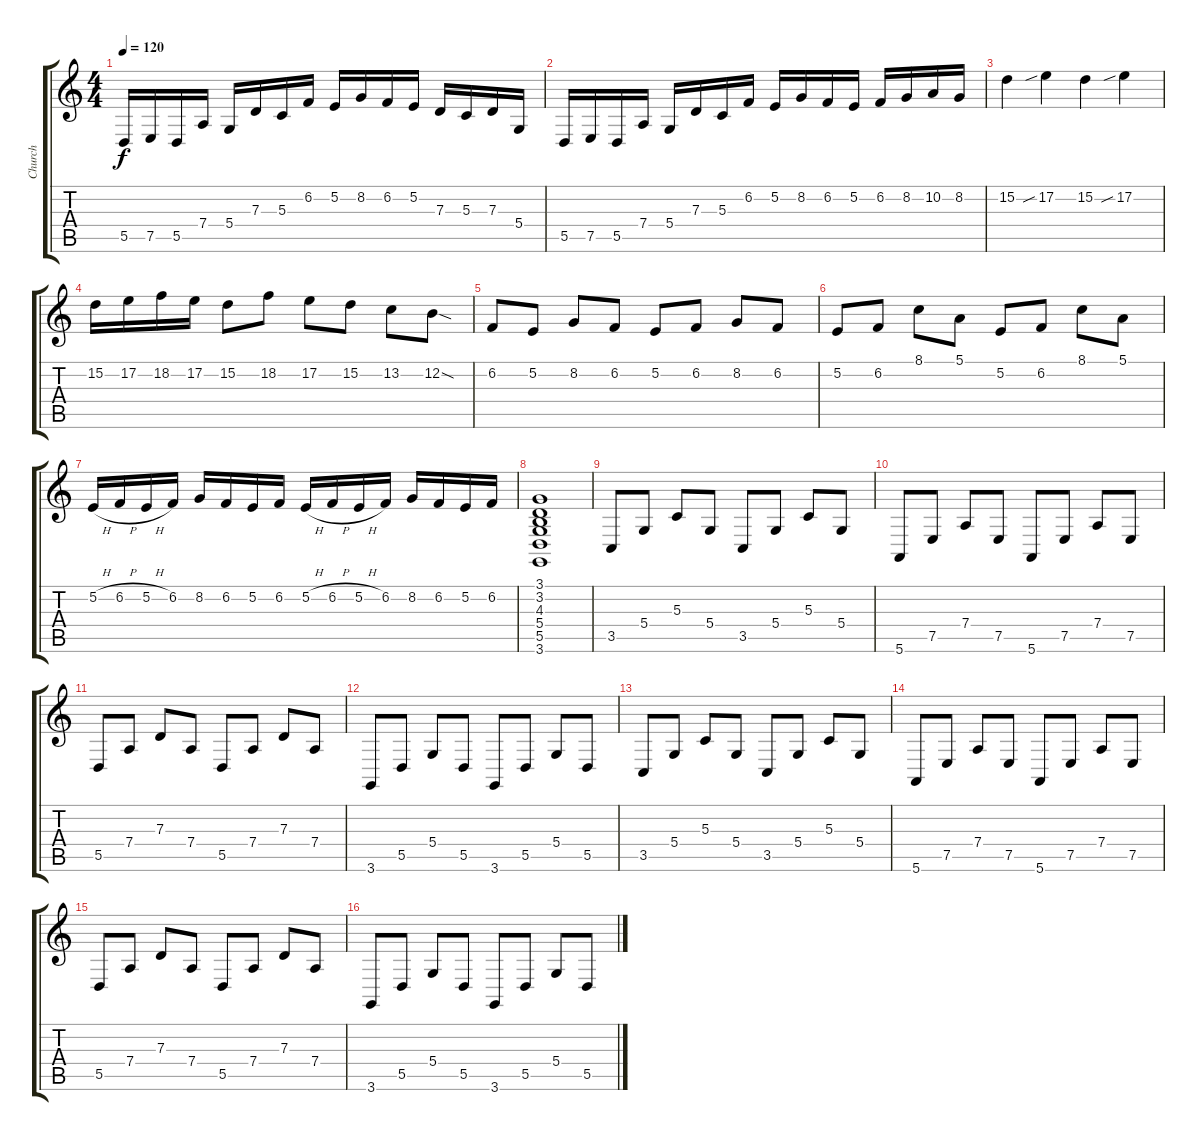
\track ("Church" "Church") {instrument churchorgan}
\staff {score tabs}
\tuning (E4 B3 G3 D3 A2 E2) {hide}
\ts (4 4)
\tempo 120
\clef g2
\ks c
5.5.16{dy f} 7.5.16 5.5.16 7.4.16 5.4.16 7.3.16 5.3.16 6.2.16 5.2.16 8.2.16 6.2.16 5.2.16 7.3.16 5.3.16 7.3.16 5.4.16 |
5.5.16 7.5.16 5.5.16 7.4.16 5.4.16 7.3.16 5.3.16 6.2.16 5.2.16 8.2.16 6.2.16 5.2.16 6.2.16 8.2.16 10.2.16 8.2.16 |
15.2.4 17.2{sib}.4 15.2.4 17.2{sib}.4 |
15.2.16 17.2.16 18.2.16 17.2.16 15.2.8 18.2.8 17.2.8 15.2.8 13.2.8 12.2{sod}.8 |
6.2.8 5.2.8 8.2.8 6.2.8 5.2.8 6.2.8 8.2.8 6.2.8 |
5.2.8 6.2.8 8.1.8 5.1.8 5.2.8 6.2.8 8.1.8 5.1.8 |
5.2{h}.16 6.2{h}.16 5.2{h}.16 6.2.16 8.2.16 6.2.16 5.2.16 6.2.16 5.2{h}.16 6.2{h}.16 5.2{h}.16 6.2.16 8.2.16 6.2.16 5.2.16 6.2.16 |
(3.1 3.2 4.3 5.4 5.5 3.6).1 |
3.5.8 5.4.8 5.3.8 5.4.8 3.5.8 5.4.8 5.3.8 5.4.8 |
5.6.8 7.5.8 7.4.8 7.5.8 5.6.8 7.5.8 7.4.8 7.5.8 |
5.5.8 7.4.8 7.3.8 7.4.8 5.5.8 7.4.8 7.3.8 7.4.8 |
3.6.8 5.5.8 5.4.8 5.5.8 3.6.8 5.5.8 5.4.8 5.5.8 |
3.5.8 5.4.8 5.3.8 5.4.8 3.5.8 5.4.8 5.3.8 5.4.8 |
5.6.8 7.5.8 7.4.8 7.5.8 5.6.8 7.5.8 7.4.8 7.5.8 |
5.5.8 7.4.8 7.3.8 7.4.8 5.5.8 7.4.8 7.3.8 7.4.8 |
3.6.8 5.5.8 5.4.8 5.5.8 3.6.8 5.5.8 5.4.8 5.5.8
